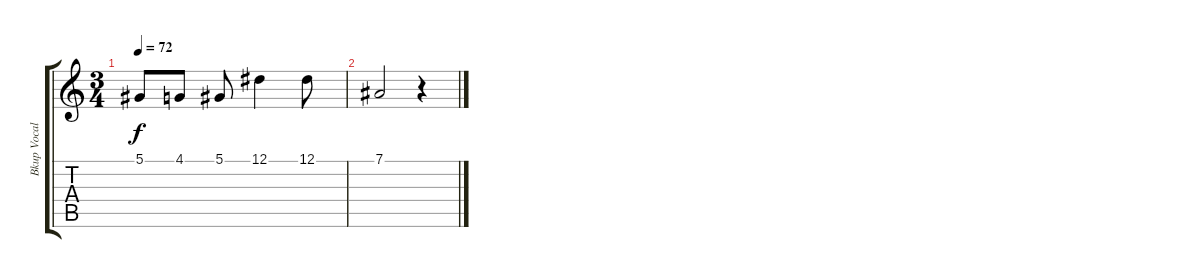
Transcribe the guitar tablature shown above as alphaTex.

\track ("Bkup Vocals" "Bkup Vocal") {instrument clarinet}
\staff {score tabs}
\tuning (Eb4 Bb3 Gb3 Db3 Ab2 Eb2) {hide}
\ts (3 4)
\tempo 72
\clef g2
\ks c
5.1.8{dy f} 4.1.8 5.1.8 12.1.4 12.1.8 |
7.1.2 r.4
